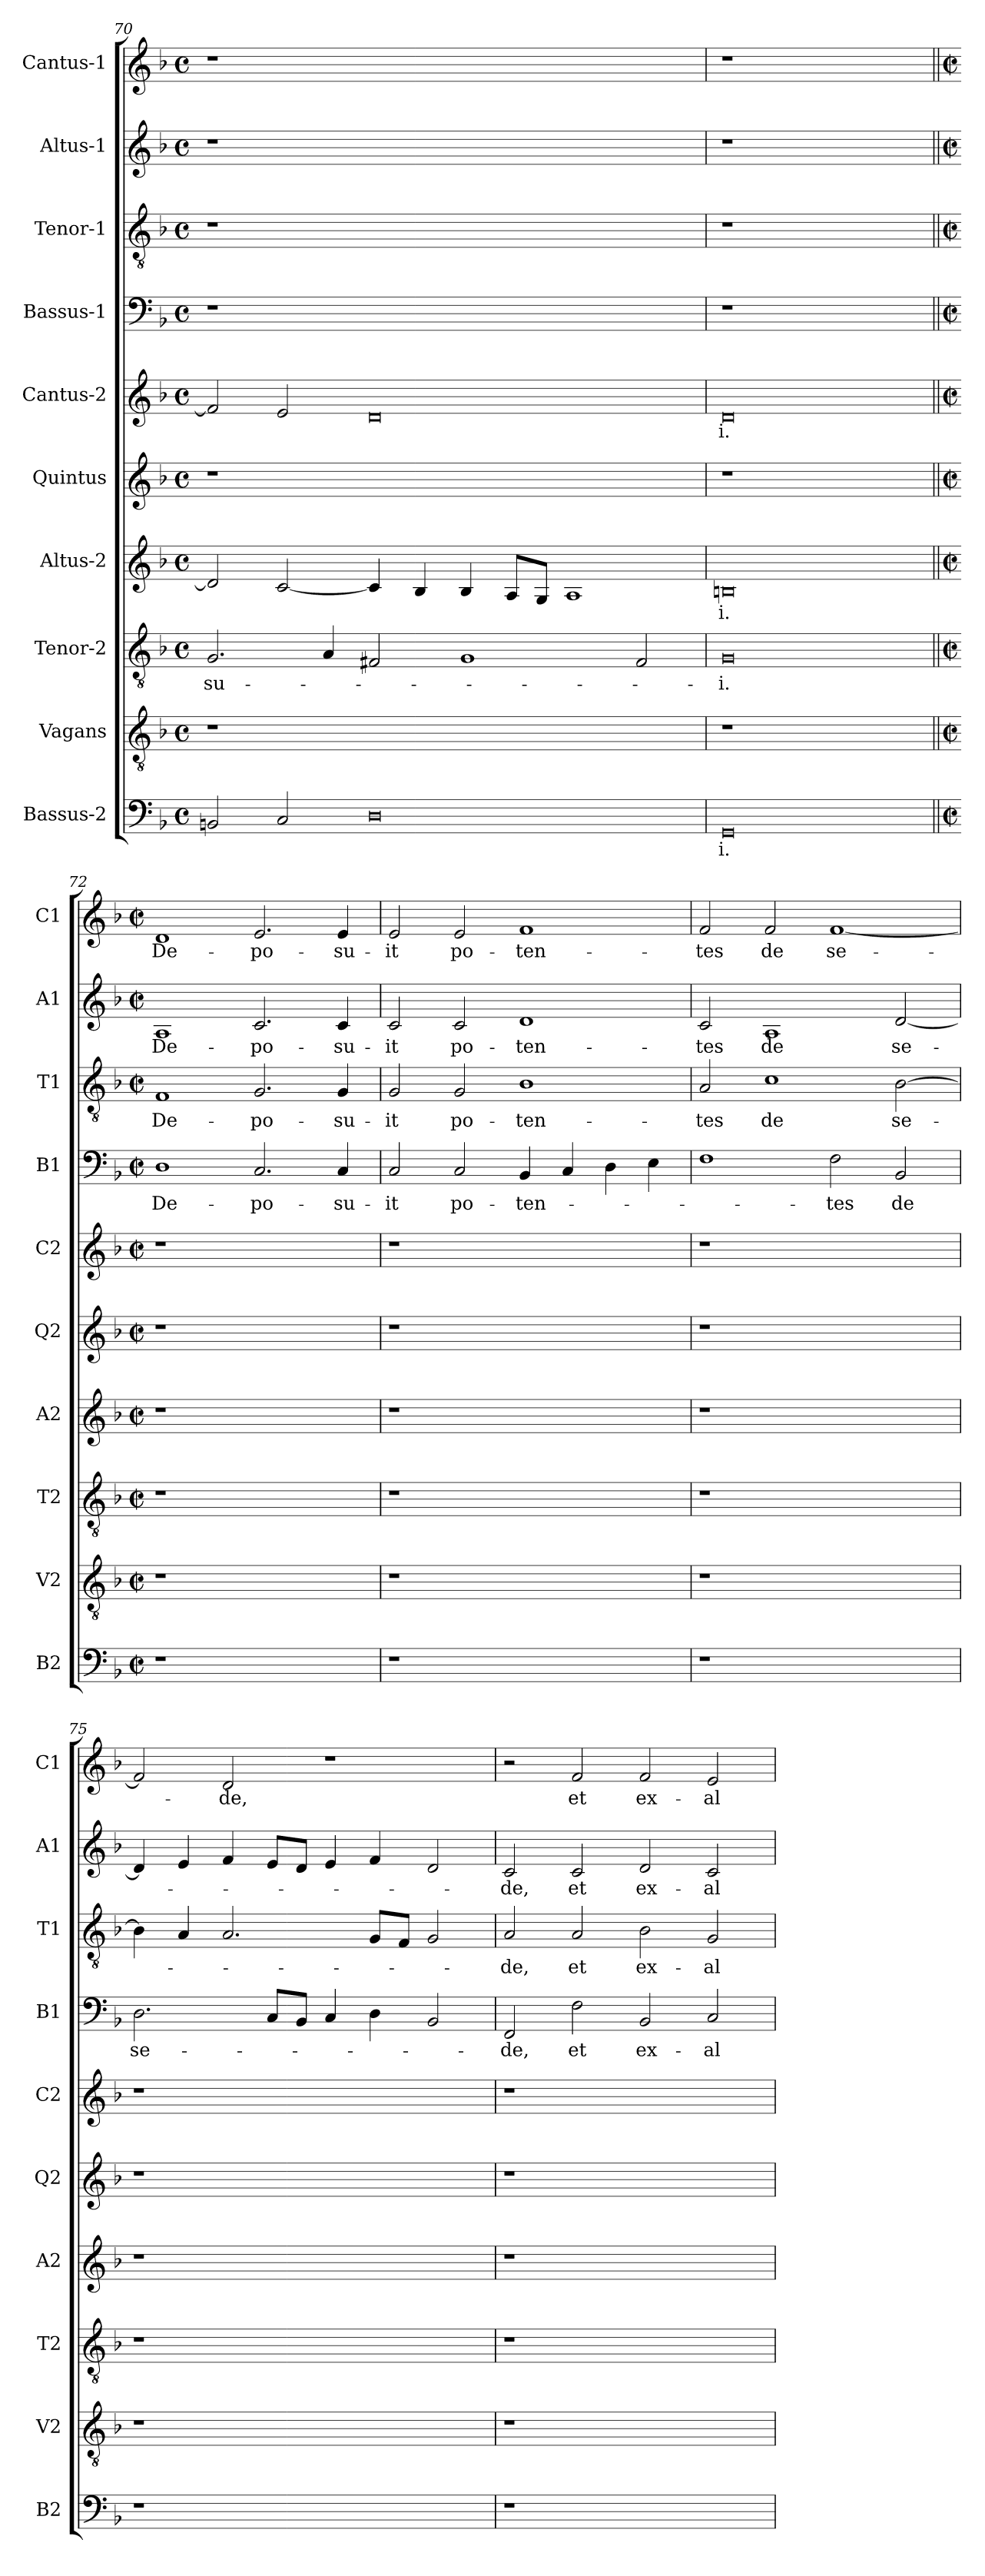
**kern	**text	**kern	**kern	**text	**kern	**text	**kern	**kern	**text	**kern	**text	**kern	**text	**kern	**text	**kern	**text
*part10	*part10	*part9	*part8	*part8	*part7	*part7	*part6	*part5	*part5	*part4	*part4	*part3	*part3	*part2	*part2	*part1	*part1
*staff10	*staff10	*staff9	*staff8	*staff8	*staff7	*staff7	*staff6	*staff5	*staff5	*staff4	*staff4	*staff3	*staff3	*staff2	*staff2	*staff1	*staff1
*I"Bassus-2	*	*I"Vagans	*I"Tenor-2	*	*I"Altus-2	*	*I"Quintus	*I"Cantus-2	*	*I"Bassus-1	*	*I"Tenor-1	*	*I"Altus-1	*	*I"Cantus-1	*
*I'B2	*	*I'V2	*I'T2	*	*I'A2	*	*I'Q2	*I'C2	*	*I'B1	*	*I'T1	*	*I'A1	*	*I'C1	*
*clefF4	*	*clefGv2	*clefGv2	*	*clefG2	*	*clefG2	*clefG2	*	*clefF4	*	*clefGv2	*	*clefG2	*	*clefG2	*
*k[b-]	*	*k[b-]	*k[b-]	*	*k[b-]	*	*k[b-]	*k[b-]	*	*k[b-]	*	*k[b-]	*	*k[b-]	*	*k[b-]	*
*F:	*	*F:	*F:	*	*F:	*	*F:	*F:	*	*F:	*	*F:	*	*F:	*	*F:	*
*M4/4	*	*M4/4	*M4/4	*	*M4/4	*	*M4/4	*M4/4	*	*M4/4	*	*M4/4	*	*M4/4	*	*M4/4	*
*met(c)	*	*met(c)	*met(c)	*	*met(c)	*	*met(c)	*met(c)	*	*met(c)	*	*met(c)	*	*met(c)	*	*met(c)	*
=70	=70	=70	=70	=70	=70	=70	=70	=70	=70	=70	=70	=70	=70	=70	=70	=70	=70
!	!	!	!	!LO:LY:b	!	!	!	!	!	!	!	!	!	!	!	!	!
2BBn/	.	1r	2.G/	su-	2d/]	.	1r	2f/]	.	1r	.	1r	.	1r	.	1r	.
2C/	.	.	.	.	[2c/	.	.	2e/	.	.	.	.	.	.	.	.	.
.	.	.	4A/	.	.	.	.	.	.	.	.	.	.	.	.	.	.
0D	.	0ryy	2F#X/	.	4c/]	.	0ryy	0d	.	0ryy	.	0ryy	.	0ryy	.	0ryy	.
.	.	.	.	.	4B-/	.	.	.	.	.	.	.	.	.	.	.	.
.	.	.	1G	.	4B-/	.	.	.	.	.	.	.	.	.	.	.	.
.	.	.	.	.	8A/L	.	.	.	.	.	.	.	.	.	.	.	.
.	.	.	.	.	8G/J	.	.	.	.	.	.	.	.	.	.	.	.
.	.	.	.	.	1A	.	.	.	.	.	.	.	.	.	.	.	.
.	.	.	2F#/	.	.	.	.	.	.	.	.	.	.	.	.	.	.
=71	=71	=71	=71	=71	=71	=71	=71	=71	=71	=71	=71	=71	=71	=71	=71	=71	=71
!	!LO:LY:b	!	!	!LO:LY:b	!	!LO:LY:b	!	!	!LO:LY:b	!	!	!	!	!	!	!	!
0GG	-i.	1r	0G	-i.	0Bn	-i.	1r	0d	-i.	1r	.	1r	.	1r	.	1r	.
.	.	1ryy	.	.	.	.	1ryy	.	.	1ryy	.	1ryy	.	1ryy	.	1ryy	.
!!LO:PB:g=z
=72||	=72||	=72||	=72||	=72||	=72||	=72||	=72||	=72||	=72||	=72||	=72||	=72||	=72||	=72||	=72||	=72||	=72||
*M2/2	*	*M2/2	*M2/2	*	*M2/2	*	*M2/2	*M2/2	*	*M2/2	*	*M2/2	*	*M2/2	*	*M2/2	*
*met(c|)	*	*met(c|)	*met(c|)	*	*met(c|)	*	*met(c|)	*met(c|)	*	*met(c|)	*	*met(c|)	*	*met(c|)	*	*met(c|)	*
!	!	!	!	!	!	!	!	!	!	!	!LO:LY:b	!	!LO:LY:b	!	!LO:LY:b	!	!LO:LY:b
1r	.	1r	1r	.	1r	.	1r	1r	.	1D	De-	1F	De-	1A	De-	1d	De-
!	!	!	!	!	!	!	!	!	!	!	!LO:LY:b	!	!LO:LY:b	!	!LO:LY:b	!	!LO:LY:b
1ryy	.	1ryy	1ryy	.	1ryy	.	1ryy	1ryy	.	2.C/	-po-	2.G/	-po-	2.c/	-po-	2.e/	-po-
!	!	!	!	!	!	!	!	!	!	!	!LO:LY:b	!	!LO:LY:b	!	!LO:LY:b	!	!LO:LY:b
.	.	.	.	.	.	.	.	.	.	4C/	-su-	4G/	-su-	4c/	-su-	4e/	-su-
=73	=73	=73	=73	=73	=73	=73	=73	=73	=73	=73	=73	=73	=73	=73	=73	=73	=73
!	!	!	!	!	!	!	!	!	!	!	!LO:LY:b	!	!LO:LY:b	!	!LO:LY:b	!	!LO:LY:b
1r	.	1r	1r	.	1r	.	1r	1r	.	2C/	-it	2G/	-it	2c/	-it	2e/	-it
!	!	!	!	!	!	!	!	!	!	!	!LO:LY:b	!	!LO:LY:b	!	!LO:LY:b	!	!LO:LY:b
.	.	.	.	.	.	.	.	.	.	2C/	po-	2G/	po-	2c/	po-	2e/	po-
!	!	!	!	!	!	!	!	!	!	!	!LO:LY:b	!	!LO:LY:b	!	!LO:LY:b	!	!LO:LY:b
1ryy	.	1ryy	1ryy	.	1ryy	.	1ryy	1ryy	.	4BB-/	-ten-	1B-	-ten-	1d	-ten-	1f	-ten-
.	.	.	.	.	.	.	.	.	.	4C/	.	.	.	.	.	.	.
.	.	.	.	.	.	.	.	.	.	4D\	.	.	.	.	.	.	.
.	.	.	.	.	.	.	.	.	.	4E\	.	.	.	.	.	.	.
=74	=74	=74	=74	=74	=74	=74	=74	=74	=74	=74	=74	=74	=74	=74	=74	=74	=74
!	!	!	!	!	!	!	!	!	!	!	!	!	!LO:LY:b	!	!LO:LY:b	!	!LO:LY:b
1r	.	1r	1r	.	1r	.	1r	1r	.	1F	.	2A/	-tes	2c/	-tes	2f/	-tes
!	!	!	!	!	!	!	!	!	!	!	!	!	!LO:LY:b	!	!LO:LY:b	!	!LO:LY:b
.	.	.	.	.	.	.	.	.	.	.	.	1c	de	1A	de	2f/	de
!	!	!	!	!	!	!	!	!	!	!	!LO:LY:b	!	!	!	!	!	!LO:LY:b
1ryy	.	1ryy	1ryy	.	1ryy	.	1ryy	1ryy	.	2F\	-tes	.	.	.	.	[1f	se-
!	!	!	!	!	!	!	!	!	!	!	!LO:LY:b	!	!LO:LY:b	!	!LO:LY:b	!	!
.	.	.	.	.	.	.	.	.	.	2BB-/	de	[2B-\	se-	[2d/	se-	.	.
=75	=75	=75	=75	=75	=75	=75	=75	=75	=75	=75	=75	=75	=75	=75	=75	=75	=75
!	!	!	!	!	!	!	!	!	!	!	!LO:LY:b	!	!	!	!	!	!
1r	.	1r	1r	.	1r	.	1r	1r	.	2.D\	se-	4B-\]	.	4d/]	.	2f/]	.
.	.	.	.	.	.	.	.	.	.	.	.	4A/	.	4e/	.	.	.
!	!	!	!	!	!	!	!	!	!	!	!	!	!	!	!	!	!LO:LY:b
.	.	.	.	.	.	.	.	.	.	.	.	2.A/	.	4f/	.	2d/	-de,
.	.	.	.	.	.	.	.	.	.	8C/L	.	.	.	8e/L	.	.	.
.	.	.	.	.	.	.	.	.	.	8BB-/J	.	.	.	8d/J	.	.	.
1ryy	.	1ryy	1ryy	.	1ryy	.	1ryy	1ryy	.	4C/	.	.	.	4e/	.	1r	.
.	.	.	.	.	.	.	.	.	.	4D\	.	8G/L	.	4f/	.	.	.
.	.	.	.	.	.	.	.	.	.	.	.	8F/J	.	.	.	.	.
.	.	.	.	.	.	.	.	.	.	2BB-/	.	2G/	.	2d/	.	.	.
=76	=76	=76	=76	=76	=76	=76	=76	=76	=76	=76	=76	=76	=76	=76	=76	=76	=76
!	!	!	!	!	!	!	!	!	!	!	!LO:LY:b	!	!LO:LY:b	!	!LO:LY:b	!	!
1r	.	1r	1r	.	1r	.	1r	1r	.	2FF/	-de,	2A/	-de,	2c/	-de,	2r	.
!	!	!	!	!	!	!	!	!	!	!	!LO:LY:b	!	!LO:LY:b	!	!LO:LY:b	!	!LO:LY:b
.	.	.	.	.	.	.	.	.	.	2F\	et	2A/	et	2c/	et	2f/	et
!	!	!	!	!	!	!	!	!	!	!	!LO:LY:b	!	!LO:LY:b	!	!LO:LY:b	!	!LO:LY:b
1ryy	.	1ryy	1ryy	.	1ryy	.	1ryy	1ryy	.	2BB-/	ex-	2B-\	ex-	2d/	ex-	2f/	ex-
!	!	!	!	!	!	!	!	!	!	!	!LO:LY:b	!	!LO:LY:b	!	!LO:LY:b	!	!LO:LY:b
.	.	.	.	.	.	.	.	.	.	2C/	-al-	2G/	-al-	2c/	-al-	2e/	-al-
=	=	=	=	=	=	=	=	=	=	=	=	=	=	=	=	=	=
*-	*-	*-	*-	*-	*-	*-	*-	*-	*-	*-	*-	*-	*-	*-	*-	*-	*-
